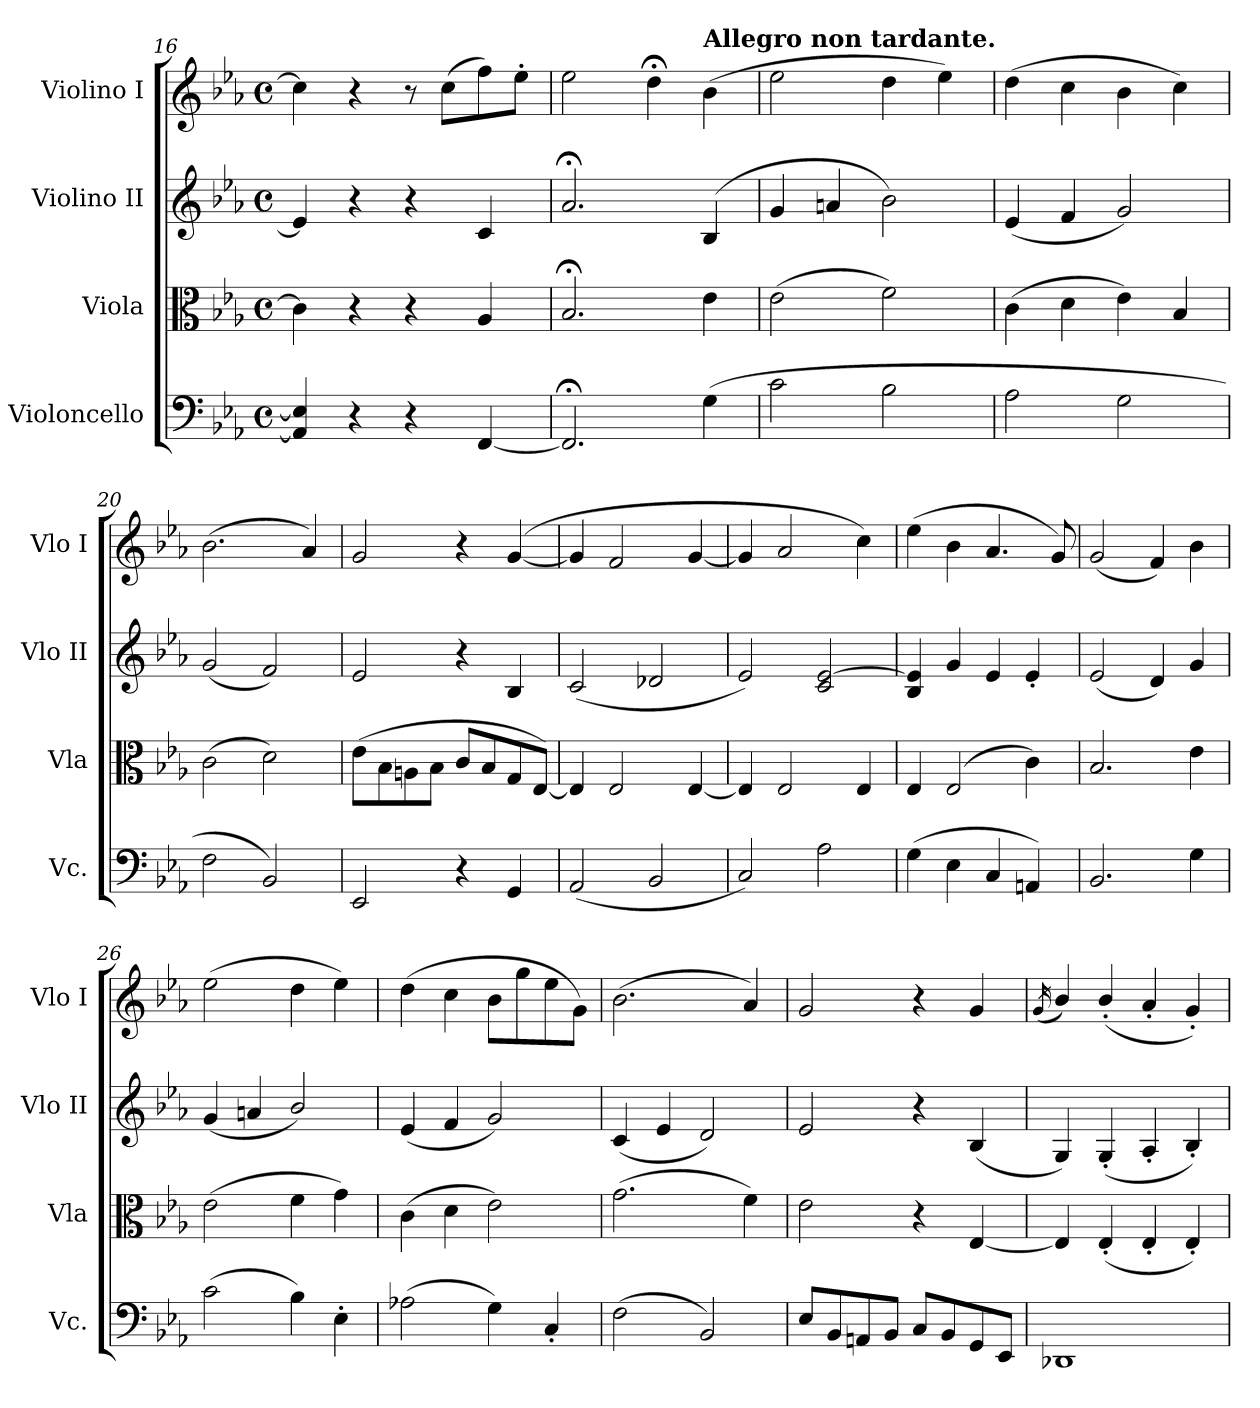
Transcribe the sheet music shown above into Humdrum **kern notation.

**kern	**kern	**kern	**kern
*part4	*part3	*part2	*part1
*staff4	*staff3	*staff2	*staff1
*I"Violoncello	*I"Viola	*I"Violino II	*I"Violino I
*I'Vc.	*I'Vla	*I'Vlo II	*I'Vlo I
*clefF4	*clefC3	*clefG2	*clefG2
*k[b-e-a-]	*k[b-e-a-]	*k[b-e-a-]	*k[b-e-a-]
*M4/4	*M4/4	*M4/4	*M4/4
*met(c)	*met(c)	*met(c)	*met(c)
=16	=16	=16	=16
4AA-/] 4E-/]	4c\]	4e-/]	4cc\]
4r	4r	4r	4r
4r	4r	4r	8r
.	.	.	(>8cc\L
[4FF/	4A-/	4c/	8ff\)
.	.	.	8ee-'\J
!!LO:LB:g=z
=17	=17	=17	=17
2.FF;</]	2.B-;</	2.a-;</	2ee-\
.	.	.	4dd;<\
!	!	!	!LO:TX:a:B:t=Allegro non tardante.
(>4G\	4e-\	(4B-/	(>4b-\
=18	=18	=18	=18
2c\	(>2e-\	4g/	2ee-\
.	.	4an/	.
2B-\	2f\)	2b-\)	4dd\
.	.	.	4ee-\)
=19	=19	=19	=19
2A-\	(>4c\	(4e-/	(>4dd\
.	4d\	4f/	4cc\
2G\	4e-\)	2g/)	4b-\
.	4B-/	.	4cc\)
=20	=20	=20	=20
2F\	(>2c\	(2g/	(>2.b-\
2BB-/)	2d\)	2f/)	.
.	.	.	4a-/)
=21	=21	=21	=21
2EE-/	(>8e-\L	2e-/	2g/
.	8B-\	.	.
.	8An\	.	.
.	8B-\J	.	.
4r	8c/L	4r	4r
.	8B-/	.	.
4GG/	8G/	4B-/	(>[4g/
.	[8E-/J)	.	.
=22	=22	=22	=22
(2AA-/	4E-/]	(2c/	4g/]
.	2E-/	.	2f/
2BB-/	.	2d-X/	.
.	[4E-/	.	[4g/
=23	=23	=23	=23
2C/)	4E-/]	2e-/)	4g/]
.	2E-/	.	2a-/
2A-\	.	2c/ [2e-/	.
.	4E-/	.	4cc\)
=24	=24	=24	=24
(>4G\	4E-/	4B-/ 4e-/]	(>4ee-\
4E-\	(>2E-/	4g/	4b-\
4C/	.	4e-/	4.a-/
4AAn/)	4c\)	4e-'/	.
.	.	.	8g/)
=25	=25	=25	=25
2.BB-/	2.B-/	(2e-/	(2g/
.	.	4d/)	4f/)
4G\	4e-\	4g/	4b-\
=26	=26	=26	=26
(>2c\	(>2e-\	(4g/	(>2ee-\
.	.	4an/	.
4B-\)	4f\	2b-/)	4dd\
4E-'\	4g\)	.	4ee-\)
=27	=27	=27	=27
(>2A-X\	(>4c\	(4e-/	(>4dd\
.	4d\	4f/	4cc\
4G\)	2e-\)	2g/)	8b-\L
.	.	.	8gg\
4C'/	.	.	8ee-\
.	.	.	8g\J)
=28	=28	=28	=28
(>2F\	(>2.g\	(4c/	(>2.b-\
.	.	4e-/	.
2BB-/)	.	2d/)	.
.	4f\)	.	4a-/)
!!LO:LB:g=z
=29	=29	=29	=29
8E-/L	2e-\	2e-/	2g/
8BB-/	.	.	.
8AAn/	.	.	.
8BB-/J	.	.	.
8C/L	4r	4r	4r
8BB-/	.	.	.
8GG/	[4E-/	(4B-/	4g/
8EE-/J	.	.	.
=30	=30	=30	=30
.	.	.	(16qg/
1DD-X	4E-/]	4G/)	4b-/)
.	(4E-'/	(4G'/	(4b-'/
.	4E-'/	4A-'/	4a-'/
.	4E-'/)	4B-'/)	4g'/)
=	=	=	=
*-	*-	*-	*-
